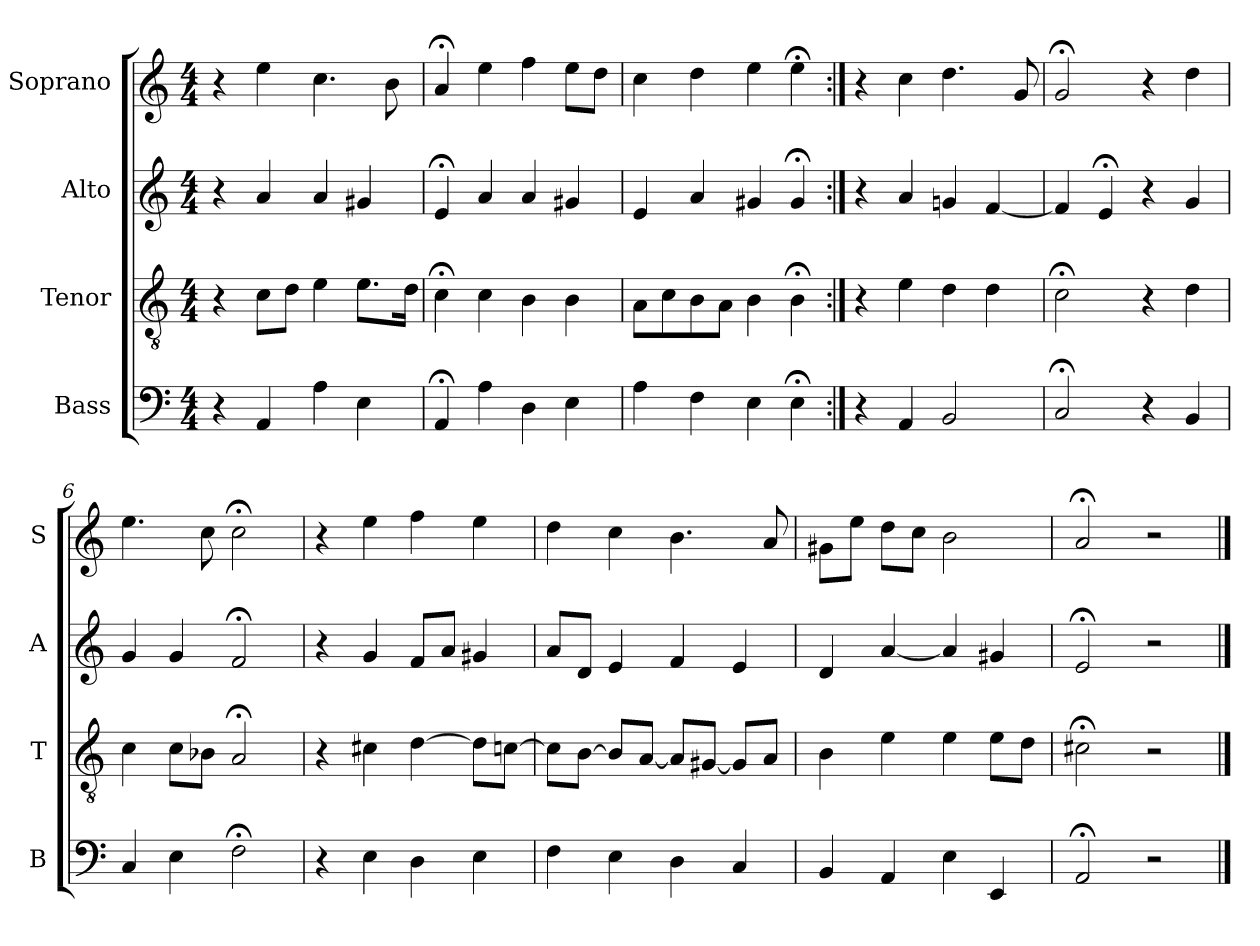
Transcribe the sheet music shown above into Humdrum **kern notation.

**kern	**kern	**kern	**kern
*part4	*part3	*part2	*part1
*staff4	*staff3	*staff2	*staff1
*I"Bass	*I"Tenor	*I"Alto	*I"Soprano
*I'B	*I'T	*I'A	*I'S
*clefF4	*clefGv2	*clefG2	*clefG2
*k[]	*k[]	*k[]	*k[]
*a:	*a:	*a:	*a:
*M4/4	*M4/4	*M4/4	*M4/4
*MM100	*MM100	*MM100	*MM100
=1	=1	=1	=1
4r	4r	4r	4r
4AA	8cL	4a	4ee
.	8dJ	.	.
4A	4e	4a	4.cc
4E	8.eL	4g#X	.
.	.	.	8b
.	16dJk	.	.
=2	=2	=2	=2
4AA;<	4c;<	4e;<	4a;<
4A	4c	4a	4ee
4D	4B	4a	4ff
4E	4B	4g#X	8eeL
.	.	.	8ddJ
=3	=3	=3	=3
4A	8AL	4e	4cc
.	8c	.	.
4F	8B	4a	4dd
.	8AJ	.	.
4E	4B	4g#X	4ee
4E;<	4B;<	4g#;<	4ee;<
=4:|!	=4:|!	=4:|!	=4:|!
4r	4r	4r	4r
4AA	4e	4a	4cc
2BB	4d	4gn	4.dd
.	4d	[4f	.
.	.	.	8g
=5	=5	=5	=5
2C;<	2c;<	4f]	2g;<
.	.	4e;<	.
4r	4r	4r	4r
4BB	4d	4g	4dd
=6	=6	=6	=6
4C	4c	4g	4.ee
4E	8cL	4g	.
.	8B-XJ	.	8cc
2F;<	2A;<	2f;<	2cc;<
=7	=7	=7	=7
4r	4r	4r	4r
4E	4c#X	4g	4ee
4D	[4d	8fL	4ff
.	.	8aJ	.
4E	8dL]	4g#X	4ee
.	[8cnJ	.	.
=8	=8	=8	=8
4F	8cL]	8aL	4dd
.	[8BJ	8dJ	.
4E	8BL]	4e	4cc
.	[8AJ	.	.
4D	8AL]	4f	4.b
.	[8G#XJ	.	.
4C	8G#L]	4e	.
.	8AJ	.	8a
=9	=9	=9	=9
4BB	4B	4d	8g#XL
.	.	.	8eeJ
4AA	4e	[4a	8ddL
.	.	.	8ccJ
4E	4e	4a]	2b
4EE	8eL	4g#X	.
.	8dJ	.	.
=10	=10	=10	=10
2AA;<	2c#X;<	2e;<	2a;<
2r	2r	2r	2r
==	==	==	==
*-	*-	*-	*-
